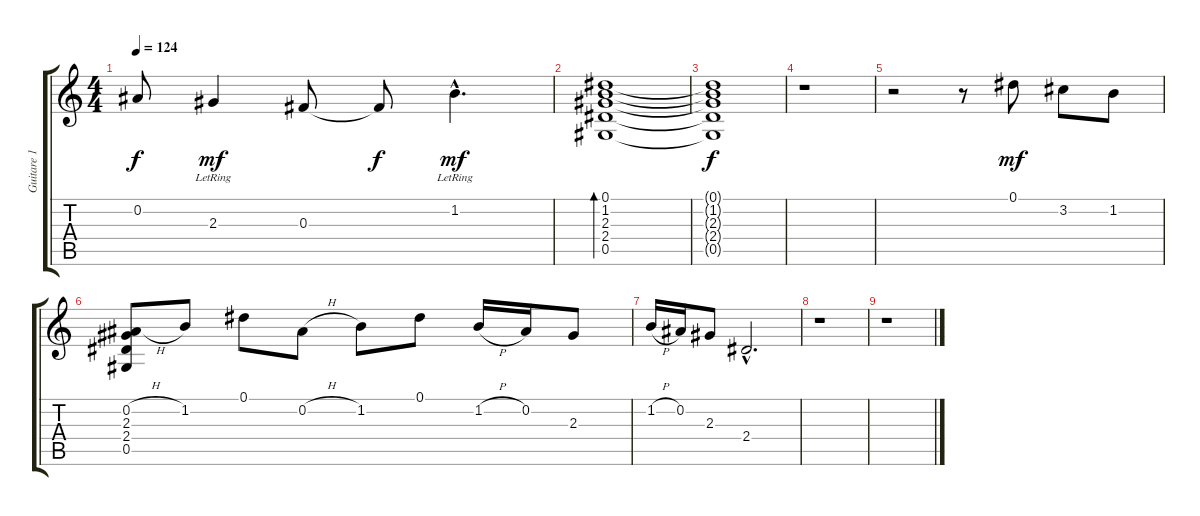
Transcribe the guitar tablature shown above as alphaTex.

\track ("Guitare 1" "Guitare 1") {instrument distortionguitar}
\staff {score tabs}
\tuning (Eb4 Bb3 Gb3 Db3 Ab2 Eb2) {hide}
\ts (4 4)
\tempo 124
\clef g2
\ks c
0.2{t}.8{dy f} 2.3{lr}.4{dy mf} 0.3.8 0.3{t}.8{dy f} 1.2{hac lr}.4{d dy mf} |
(0.1 1.2 2.3 2.4 0.5).1{bd 240} |
(0.1{t} 1.2{t} 2.3{t} 2.4{t} 0.5{t}).1{dy f} |
r.1 |
r.2 r.8 0.1.8{dy mf} 3.2.8 1.2.8 |
(0.2{h} 2.3 2.4 0.5).8 1.2.8 0.1.8 0.2{h}.8 1.2.8 0.1.8 1.2{h}.16 0.2.16 2.3.8 |
1.2{h}.16 0.2.16 2.3.8 2.4{hac}.2{d} |
r.1 |
r.1
